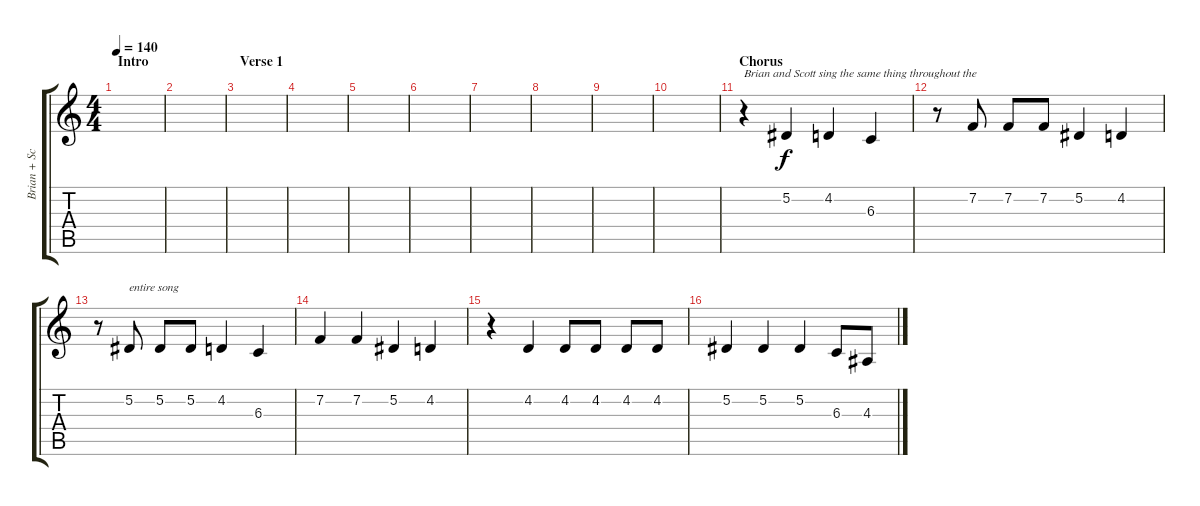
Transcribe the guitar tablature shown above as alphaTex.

\track ("Brian + Scott - Vocals" "Brian + Sc") {instrument lead1square}
\staff {score tabs}
\tuning (Eb4 Bb3 Gb3 Db3 Ab2 Eb2) {hide}
\ts (4 4)
\section ("" "Intro")
\tempo 140
\clef g2
\ks c
|
|
\section ("" "Verse 1")
|
|
|
|
|
|
|
|
\section ("" "Chorus")
r.4{txt "Brian and Scott sing the same thing throughout the"} 5.2.4 4.2.4 6.3.4 |
r.8 7.2.8 7.2.8 7.2.8 5.2.4 4.2.4 |
r.8 5.2.8{txt "entire song"} 5.2.8 5.2.8 4.2.4 6.3.4 |
7.2.4 7.2.4 5.2.4 4.2.4 |
r.4 4.2.4 4.2.8 4.2.8 4.2.8 4.2.8 |
5.2.4 5.2.4 5.2.4 6.3.8 4.3.8
